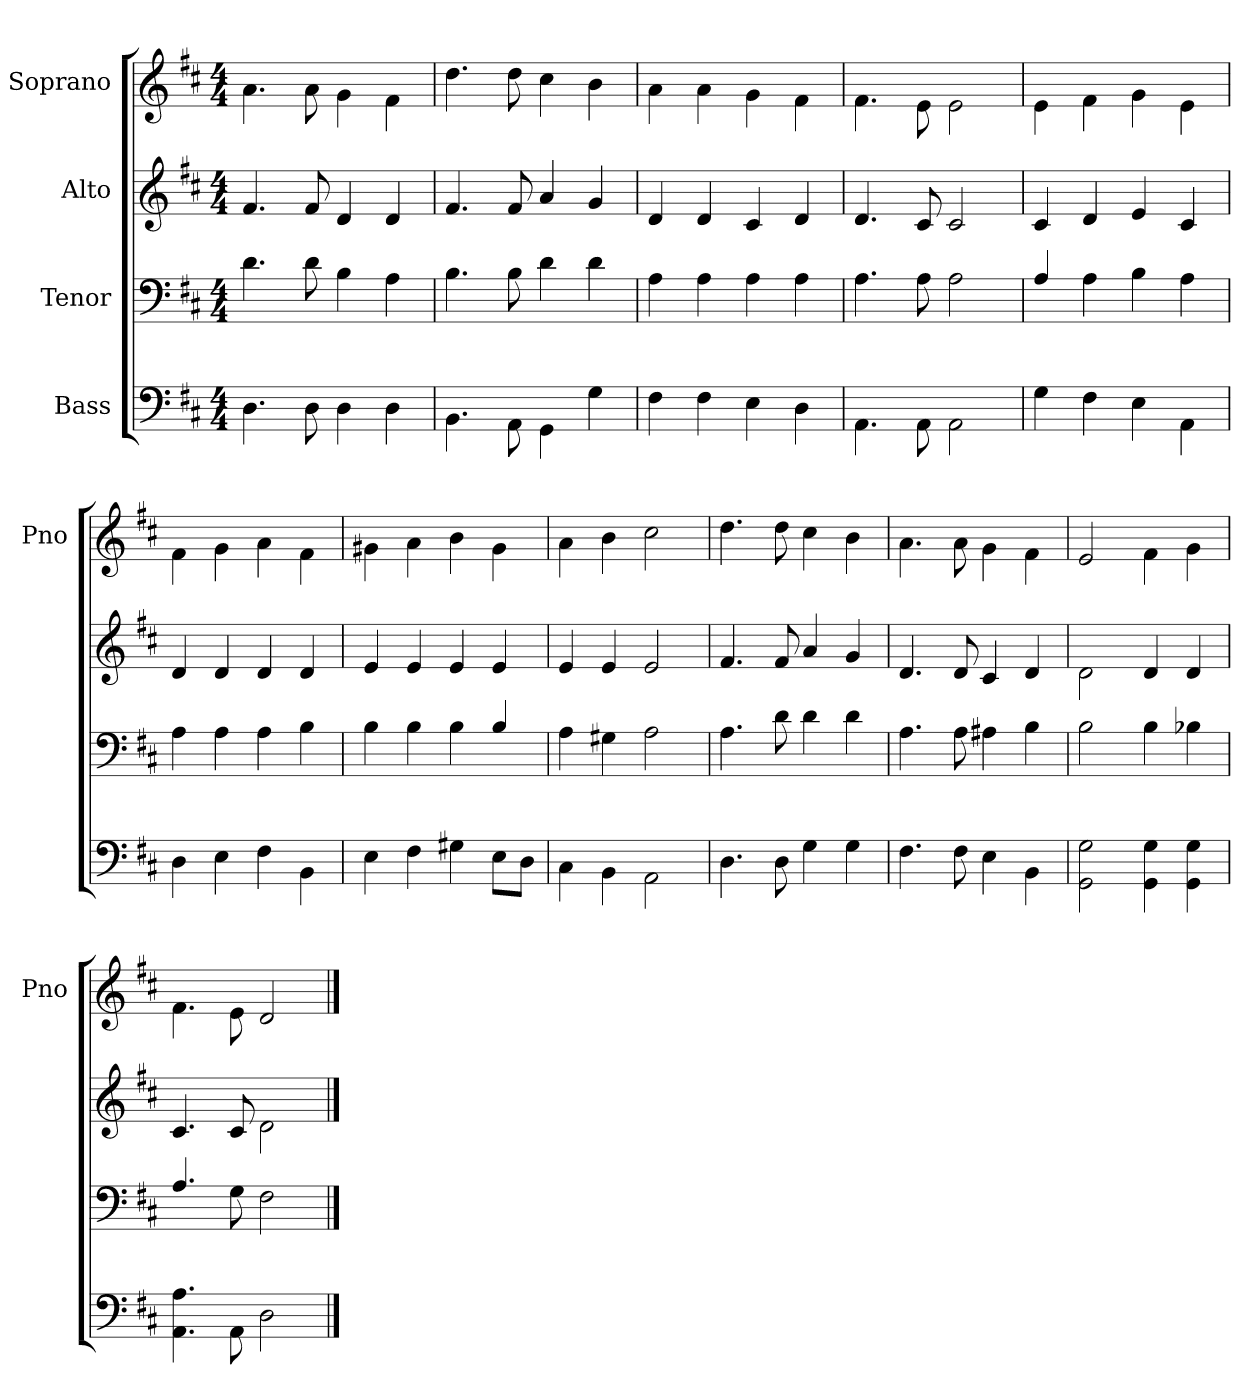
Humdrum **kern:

**kern	**kern	**kern	**kern
*part4	*part3	*part2	*part1
*staff4	*staff3	*staff2	*staff1
*I"Bass	*I"Tenor	*I"Alto	*I"Soprano
*	*	*	*I'Pno
*clefF4	*clefF4	*clefG2	*clefG2
*k[f#c#]	*k[f#c#]	*k[f#c#]	*k[f#c#]
*D:	*D:	*D:	*D:
*M4/4	*M4/4	*M4/4	*M4/4
=	=	=	=
4.D\	4.d\	4.f#/	4.a\
8D\	8d\	8f#/	8a\
4D\	4B\	4d/	4g\
4D\	4A\	4d/	4f#\
=	=	=	=
4.BB\	4.B\	4.f#/	4.dd\
8AA\	8B\	8f#/	8dd\
4GG\	4d\	4a/	4cc#\
4G\	4d\	4g/	4b\
=	=	=	=
4F#\	4A\	4d/	4a\
4F#\	4A\	4d/	4a\
4E\	4A\	4c#/	4g\
4D\	4A\	4d/	4f#\
=	=	=	=
4.AA\	4.A\	4.d/	4.f#\
8AA\	8A\	8c#/	8e\
2AA\	2A\	2c#/	2e\
=	=	=	=
4G\	4A/	4c#/	4e\
4F#\	4A\	4d/	4f#\
4E\	4B\	4e/	4g\
4AA\	4A\	4c#/	4e\
=	=	=	=
4D\	4A\	4d/	4f#\
4E\	4A\	4d/	4g\
4F#\	4A\	4d/	4a\
4BB\	4B\	4d/	4f#\
=	=	=	=
4E\	4B\	4e/	4g#X\
4F#\	4B\	4e/	4a\
4G#X\	4B\	4e/	4b\
8E\L	4B/	4e/	4g#\
8D\J	.	.	.
=	=	=	=
4C#\	4A\	4e/	4a\
4BB\	4G#X\	4e/	4b\
2AA\	2A\	2e/	2cc#\
=	=	=	=
4.D\	4.A\	4.f#/	4.dd\
8D\	8d\	8f#/	8dd\
4G\	4d\	4a/	4cc#\
4G\	4d\	4g/	4b\
=	=	=	=
4.F#\	4.A\	4.d/	4.a\
8F#\	8A\	8d/	8a\
4E\	4A#X\	4c#/	4g\
4BB\	4B\	4d/	4f#\
=	=	=	=
2GG!\ 2G\	2B\	2d\	2e/
4GG!\ 4G\	4B\	4d/	4f#\
4GG!\ 4G\	4B-X\	4d/	4g\
=	=	=	=
4.AA!\ 4.A\	4.A/	4.c#/	4.f#\
8AA\	8G\	8c#/	8e\
2D\	2F#\	2d\	2d/
==	==	==	==
*-	*-	*-	*-
